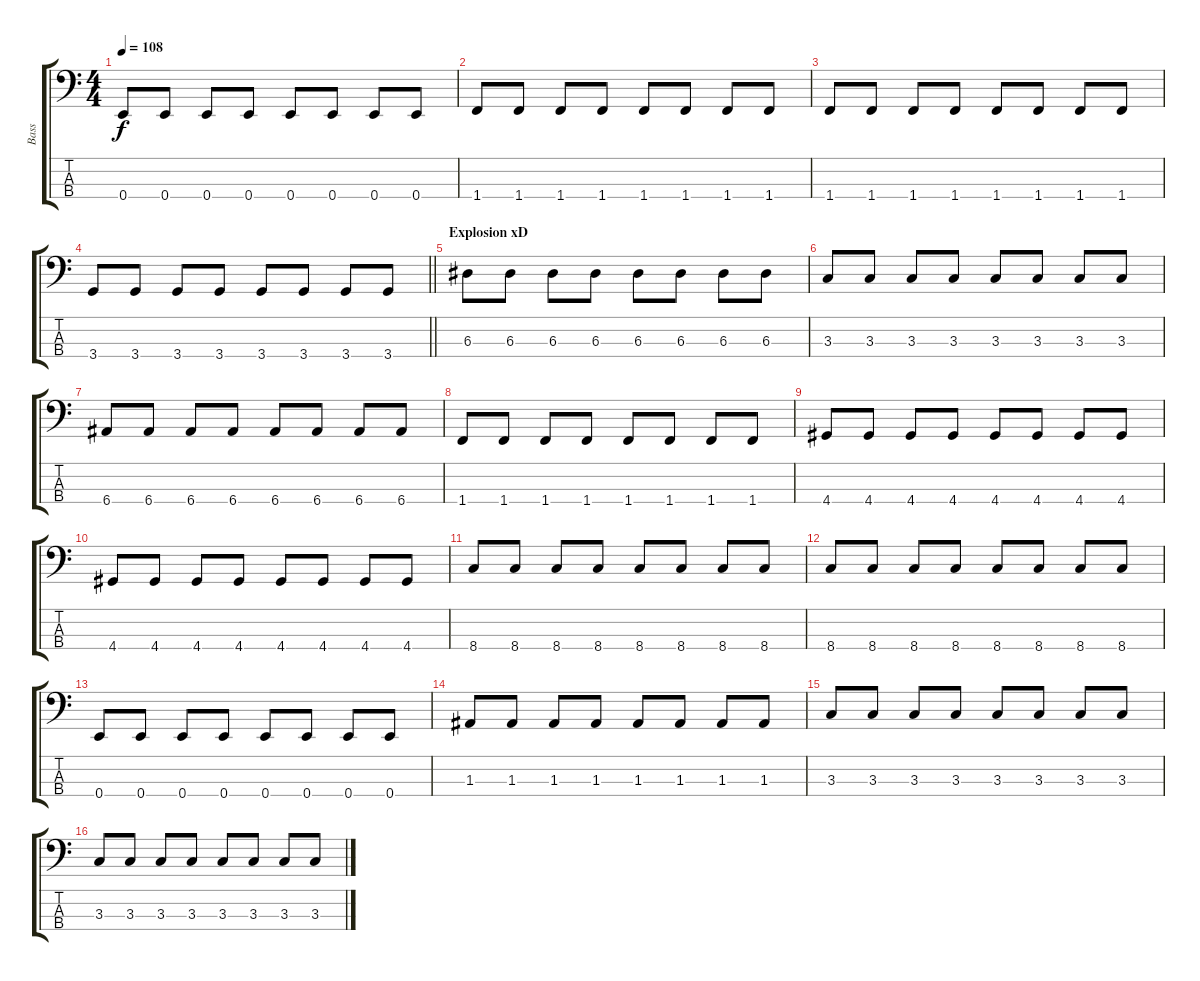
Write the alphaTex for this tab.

\track ("Bass" "Bass") {instrument electricbassfinger}
\staff {score tabs}
\tuning (G2 D2 A1 E1) {hide}
\ts (4 4)
\tempo 108
\clef f4
\ks c
0.4.8{dy f} 0.4.8 0.4.8 0.4.8 0.4.8 0.4.8 0.4.8 0.4.8 |
1.4.8 1.4.8 1.4.8 1.4.8 1.4.8 1.4.8 1.4.8 1.4.8 |
1.4.8 1.4.8 1.4.8 1.4.8 1.4.8 1.4.8 1.4.8 1.4.8 |
\barLineRight lightlight
3.4.8 3.4.8 3.4.8 3.4.8 3.4.8 3.4.8 3.4.8 3.4.8 |
\section ("" "Explosion xD")
6.3.8 6.3.8 6.3.8 6.3.8 6.3.8 6.3.8 6.3.8 6.3.8 |
3.3.8 3.3.8 3.3.8 3.3.8 3.3.8 3.3.8 3.3.8 3.3.8 |
6.4.8 6.4.8 6.4.8 6.4.8 6.4.8 6.4.8 6.4.8 6.4.8 |
1.4.8 1.4.8 1.4.8 1.4.8 1.4.8 1.4.8 1.4.8 1.4.8 |
4.4.8 4.4.8 4.4.8 4.4.8 4.4.8 4.4.8 4.4.8 4.4.8 |
4.4.8 4.4.8 4.4.8 4.4.8 4.4.8 4.4.8 4.4.8 4.4.8 |
8.4.8 8.4.8 8.4.8 8.4.8 8.4.8 8.4.8 8.4.8 8.4.8 |
8.4.8 8.4.8 8.4.8 8.4.8 8.4.8 8.4.8 8.4.8 8.4.8 |
0.4.8 0.4.8 0.4.8 0.4.8 0.4.8 0.4.8 0.4.8 0.4.8 |
1.3.8 1.3.8 1.3.8 1.3.8 1.3.8 1.3.8 1.3.8 1.3.8 |
3.3.8 3.3.8 3.3.8 3.3.8 3.3.8 3.3.8 3.3.8 3.3.8 |
3.3.8 3.3.8 3.3.8 3.3.8 3.3.8 3.3.8 3.3.8 3.3.8
